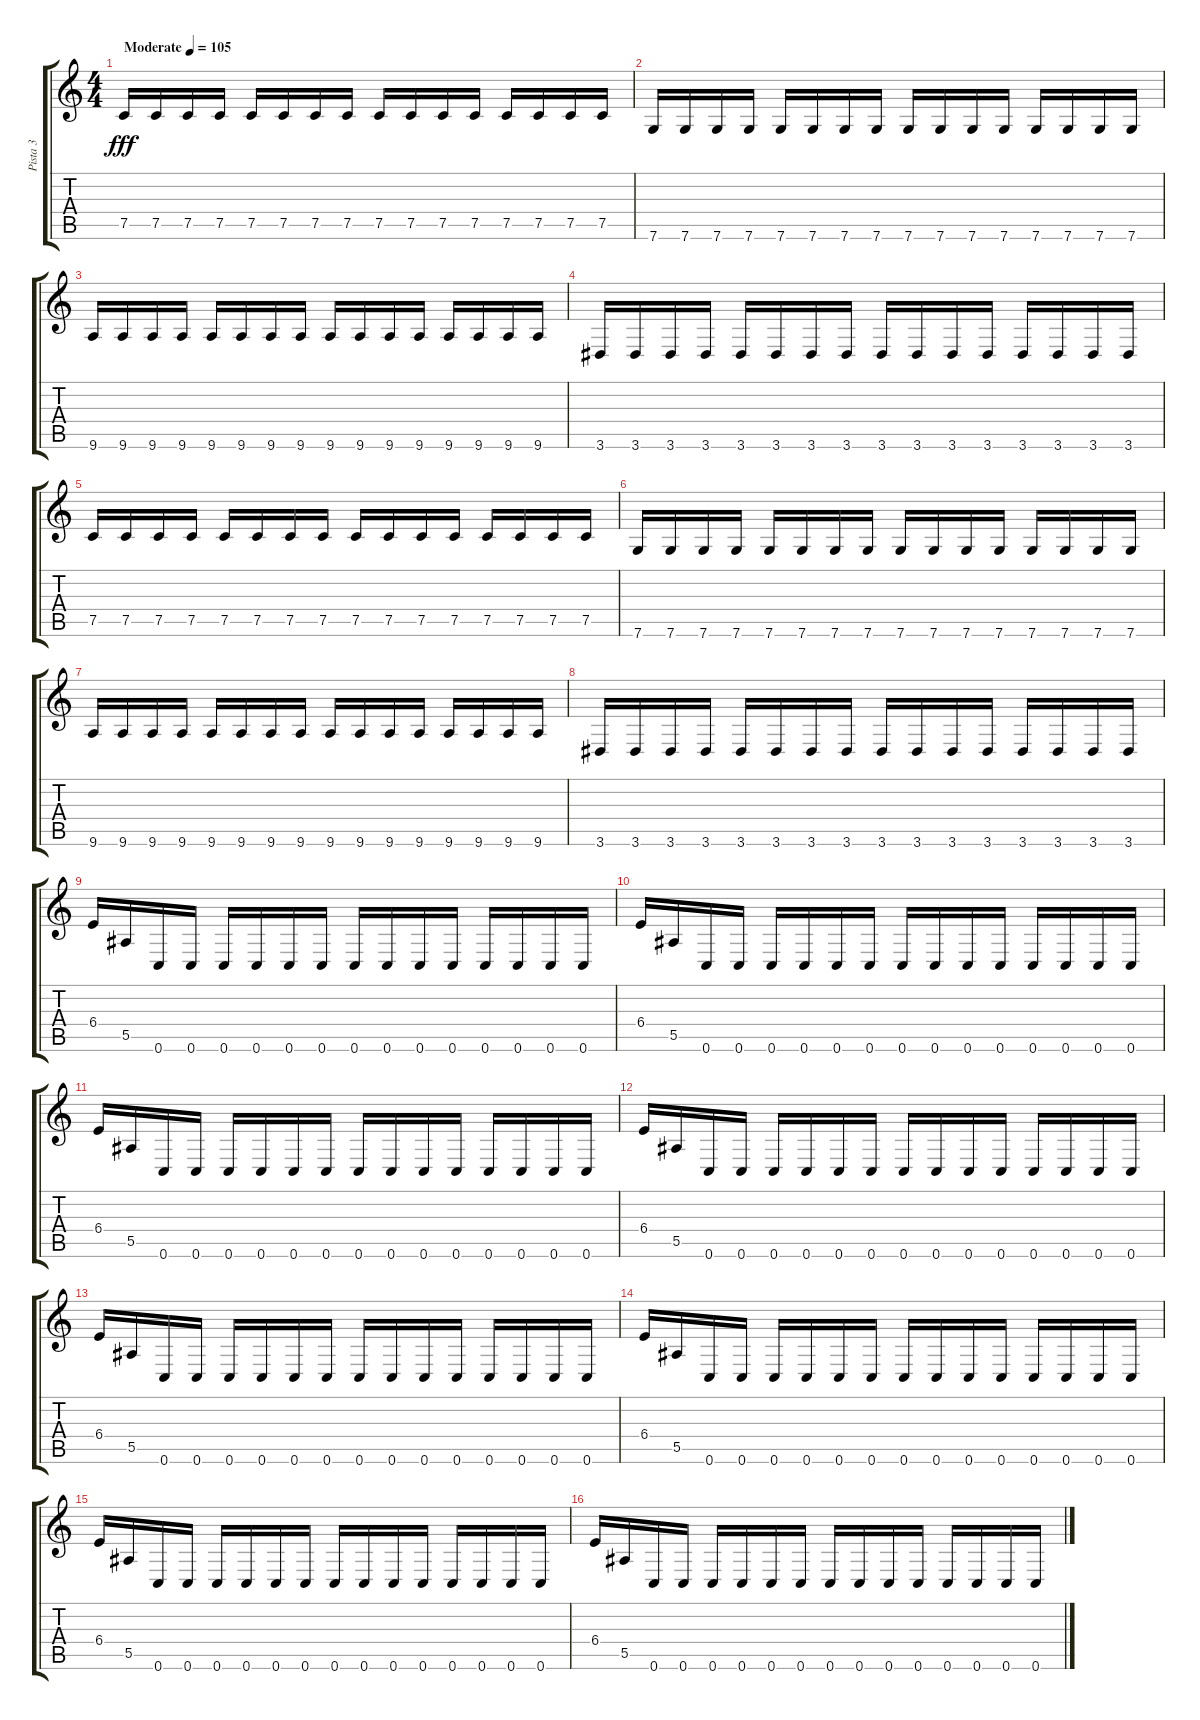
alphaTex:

\track ("Pista 3" "Pista 3") {instrument electricbassfinger}
\staff {score tabs}
\tuning (C4 G3 Eb3 Bb2 F2 C2) {hide}
\ts (4 4)
\tempo (105 "Moderate")
\clef g2
\ks c
7.5.16{dy fff instrument electricbassfinger} 7.5.16 7.5.16 7.5.16 7.5.16 7.5.16 7.5.16 7.5.16 7.5.16 7.5.16 7.5.16 7.5.16 7.5.16 7.5.16 7.5.16 7.5.16 |
7.6.16 7.6.16 7.6.16 7.6.16 7.6.16 7.6.16 7.6.16 7.6.16 7.6.16 7.6.16 7.6.16 7.6.16 7.6.16 7.6.16 7.6.16 7.6.16 |
9.6.16 9.6.16 9.6.16 9.6.16 9.6.16 9.6.16 9.6.16 9.6.16 9.6.16 9.6.16 9.6.16 9.6.16 9.6.16 9.6.16 9.6.16 9.6.16 |
3.6.16 3.6.16 3.6.16 3.6.16 3.6.16 3.6.16 3.6.16 3.6.16 3.6.16 3.6.16 3.6.16 3.6.16 3.6.16 3.6.16 3.6.16 3.6.16 |
7.5.16 7.5.16 7.5.16 7.5.16 7.5.16 7.5.16 7.5.16 7.5.16 7.5.16 7.5.16 7.5.16 7.5.16 7.5.16 7.5.16 7.5.16 7.5.16 |
7.6.16 7.6.16 7.6.16 7.6.16 7.6.16 7.6.16 7.6.16 7.6.16 7.6.16 7.6.16 7.6.16 7.6.16 7.6.16 7.6.16 7.6.16 7.6.16 |
9.6.16 9.6.16 9.6.16 9.6.16 9.6.16 9.6.16 9.6.16 9.6.16 9.6.16 9.6.16 9.6.16 9.6.16 9.6.16 9.6.16 9.6.16 9.6.16 |
3.6.16 3.6.16 3.6.16 3.6.16 3.6.16 3.6.16 3.6.16 3.6.16 3.6.16 3.6.16 3.6.16 3.6.16 3.6.16 3.6.16 3.6.16 3.6.16 |
6.4.16 5.5.16 0.6.16 0.6.16 0.6.16 0.6.16 0.6.16 0.6.16 0.6.16 0.6.16 0.6.16 0.6.16 0.6.16 0.6.16 0.6.16 0.6.16 |
6.4.16 5.5.16 0.6.16 0.6.16 0.6.16 0.6.16 0.6.16 0.6.16 0.6.16 0.6.16 0.6.16 0.6.16 0.6.16 0.6.16 0.6.16 0.6.16 |
6.4.16 5.5.16 0.6.16 0.6.16 0.6.16 0.6.16 0.6.16 0.6.16 0.6.16 0.6.16 0.6.16 0.6.16 0.6.16 0.6.16 0.6.16 0.6.16 |
6.4.16 5.5.16 0.6.16 0.6.16 0.6.16 0.6.16 0.6.16 0.6.16 0.6.16 0.6.16 0.6.16 0.6.16 0.6.16 0.6.16 0.6.16 0.6.16 |
6.4.16 5.5.16 0.6.16 0.6.16 0.6.16 0.6.16 0.6.16 0.6.16 0.6.16 0.6.16 0.6.16 0.6.16 0.6.16 0.6.16 0.6.16 0.6.16 |
6.4.16 5.5.16 0.6.16 0.6.16 0.6.16 0.6.16 0.6.16 0.6.16 0.6.16 0.6.16 0.6.16 0.6.16 0.6.16 0.6.16 0.6.16 0.6.16 |
6.4.16 5.5.16 0.6.16 0.6.16 0.6.16 0.6.16 0.6.16 0.6.16 0.6.16 0.6.16 0.6.16 0.6.16 0.6.16 0.6.16 0.6.16 0.6.16 |
6.4.16 5.5.16 0.6.16 0.6.16 0.6.16 0.6.16 0.6.16 0.6.16 0.6.16 0.6.16 0.6.16 0.6.16 0.6.16 0.6.16 0.6.16 0.6.16
